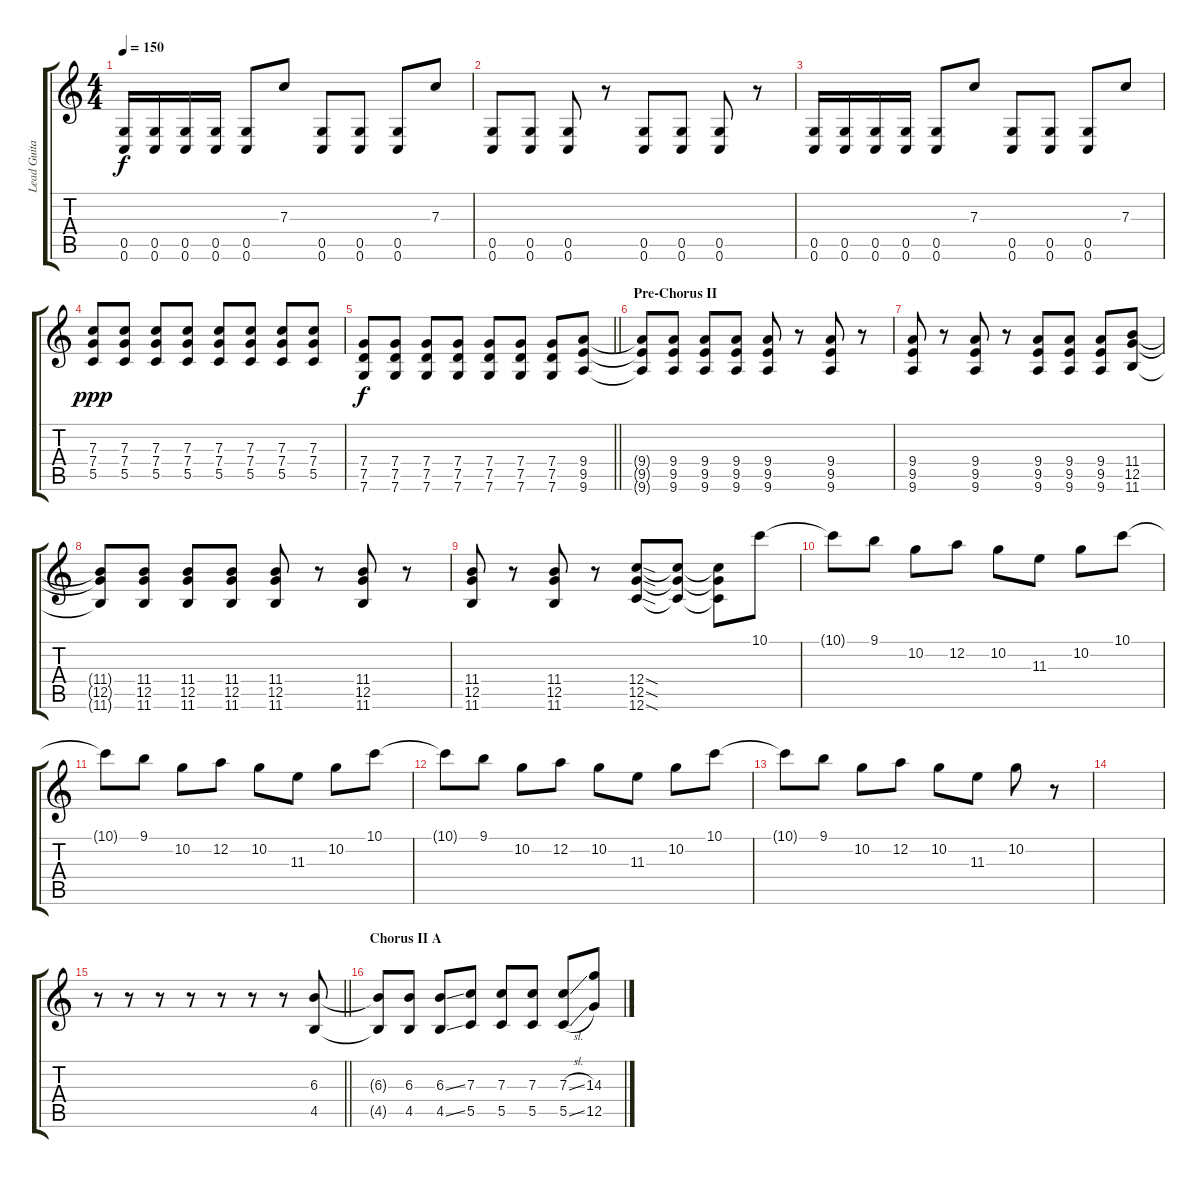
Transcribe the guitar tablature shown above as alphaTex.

\track ("Lead Guitar" "Lead Guita") {instrument distortionguitar}
\staff {score tabs}
\tuning (D4 A3 F3 C3 G2 C2) {hide}
\ts (4 4)
\tempo 150
\clef g2
\ks c
(0.5 0.6).16{dy f} (0.5 0.6).16 (0.5 0.6).16 (0.5 0.6).16 (0.5 0.6).8 7.3.8 (0.5 0.6).8 (0.5 0.6).8 (0.5 0.6).8 7.3.8 |
(0.5 0.6).8 (0.5 0.6).8 (0.5 0.6).8 r.8 (0.5 0.6).8 (0.5 0.6).8 (0.5 0.6).8 r.8 |
(0.5 0.6).16 (0.5 0.6).16 (0.5 0.6).16 (0.5 0.6).16 (0.5 0.6).8 7.3.8 (0.5 0.6).8 (0.5 0.6).8 (0.5 0.6).8 7.3.8 |
(7.3 7.4 5.5).8{dy ppp} (7.3 7.4 5.5).8 (7.3 7.4 5.5).8 (7.3 7.4 5.5).8 (7.3 7.4 5.5).8 (7.3 7.4 5.5).8 (7.3 7.4 5.5).8 (7.3 7.4 5.5).8 |
\barLineRight lightlight
(7.4 7.5 7.6).8{dy f} (7.4 7.5 7.6).8 (7.4 7.5 7.6).8 (7.4 7.5 7.6).8 (7.4 7.5 7.6).8 (7.4 7.5 7.6).8 (7.4 7.5 7.6).8 (9.4 9.5 9.6).8 |
\section ("" "Pre-Chorus II")
(9.4{t} 9.5{t} 9.6{t}).8 (9.4 9.5 9.6).8 (9.4 9.5 9.6).8 (9.4 9.5 9.6).8 (9.4 9.5 9.6).8 r.8 (9.4 9.5 9.6).8 r.8 |
(9.4 9.5 9.6).8 r.8 (9.4 9.5 9.6).8 r.8 (9.4 9.5 9.6).8 (9.4 9.5 9.6).8 (9.4 9.5 9.6).8 (11.4 12.5 11.6).8 |
(11.4{t} 12.5{t} 11.6{t}).8 (11.4 12.5 11.6).8 (11.4 12.5 11.6).8 (11.4 12.5 11.6).8 (11.4 12.5 11.6).8 r.8 (11.4 12.5 11.6).8 r.8 |
(11.4 12.5 11.6).8 r.8 (11.4 12.5 11.6).8 r.8 (12.4{sod} 12.5{sod} 12.6{sod}).8 (12.4{t} 12.5{t} 12.6{t}).8 (12.4{t} 12.5{t} 12.6{t}).8 10.1.8 |
10.1{t}.8 9.1.8 10.2.8 12.2.8 10.2.8 11.3.8 10.2.8 10.1.8 |
10.1{t}.8 9.1.8 10.2.8 12.2.8 10.2.8 11.3.8 10.2.8 10.1.8 |
10.1{t}.8 9.1.8 10.2.8 12.2.8 10.2.8 11.3.8 10.2.8 10.1.8 |
10.1{t}.8 9.1.8 10.2.8 12.2.8 10.2.8 11.3.8 10.2.8 r.8 |
|
\barLineRight lightlight
r.8 r.8 r.8 r.8 r.8 r.8 r.8 (6.3 4.5).8 |
\section ("" "Chorus II A")
(6.3{t} 4.5{t}).8 (6.3 4.5).8 (6.3{ss} 4.5{ss}).8 (7.3 5.5).8 (7.3 5.5).8 (7.3 5.5).8 (7.3{sl} 5.5{sl}).8 (14.3 12.5).8
